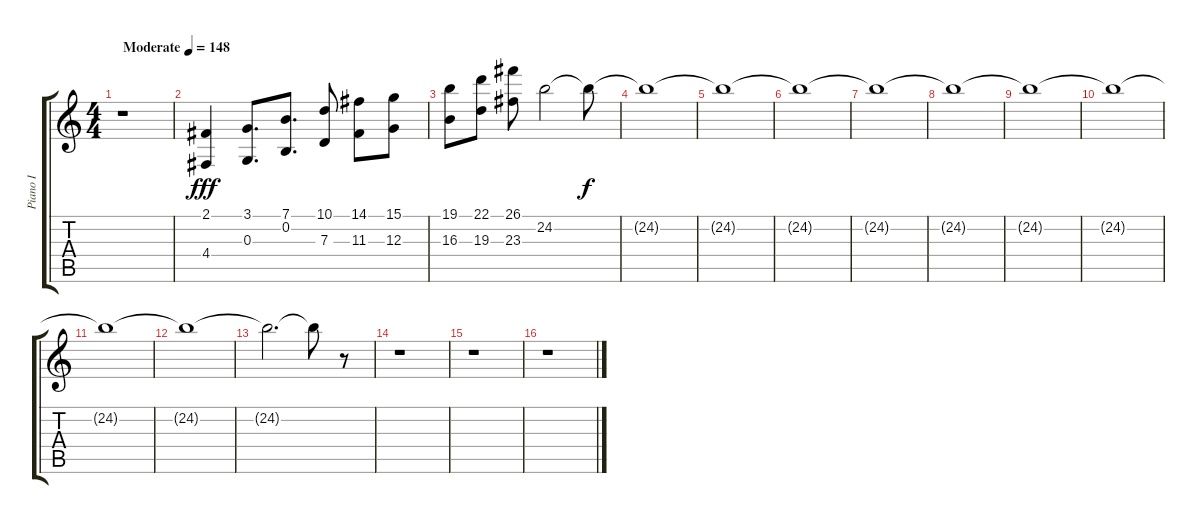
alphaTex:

\track ("Piano I" "Piano I") {instrument stringensemble1}
\staff {score tabs}
\tuning (E4 B3 G3 D3 A2 E2) {hide}
\ts (4 4)
\tempo (148 "Moderate")
\clef g2
\ks c
r.1{dy fff instrument stringensemble1} |
(2.1 4.4).4 (3.1 0.3).8{d} (7.1 0.2).8{d} (10.1 7.3).8 (14.1 11.3).8 (15.1 12.3).8 |
(19.1 16.3).8 (22.1 19.3).8 (26.1 23.3).8 24.2.2 24.2{t}.8{dy f} |
24.2{t}.1 |
24.2{t}.1 |
24.2{t}.1 |
24.2{t}.1 |
24.2{t}.1 |
24.2{t}.1 |
24.2{t}.1 |
24.2{t}.1 |
24.2{t}.1 |
24.2{t}.2{d} 24.2{t}.8 r.8 |
r.1 |
r.1 |
r.1
